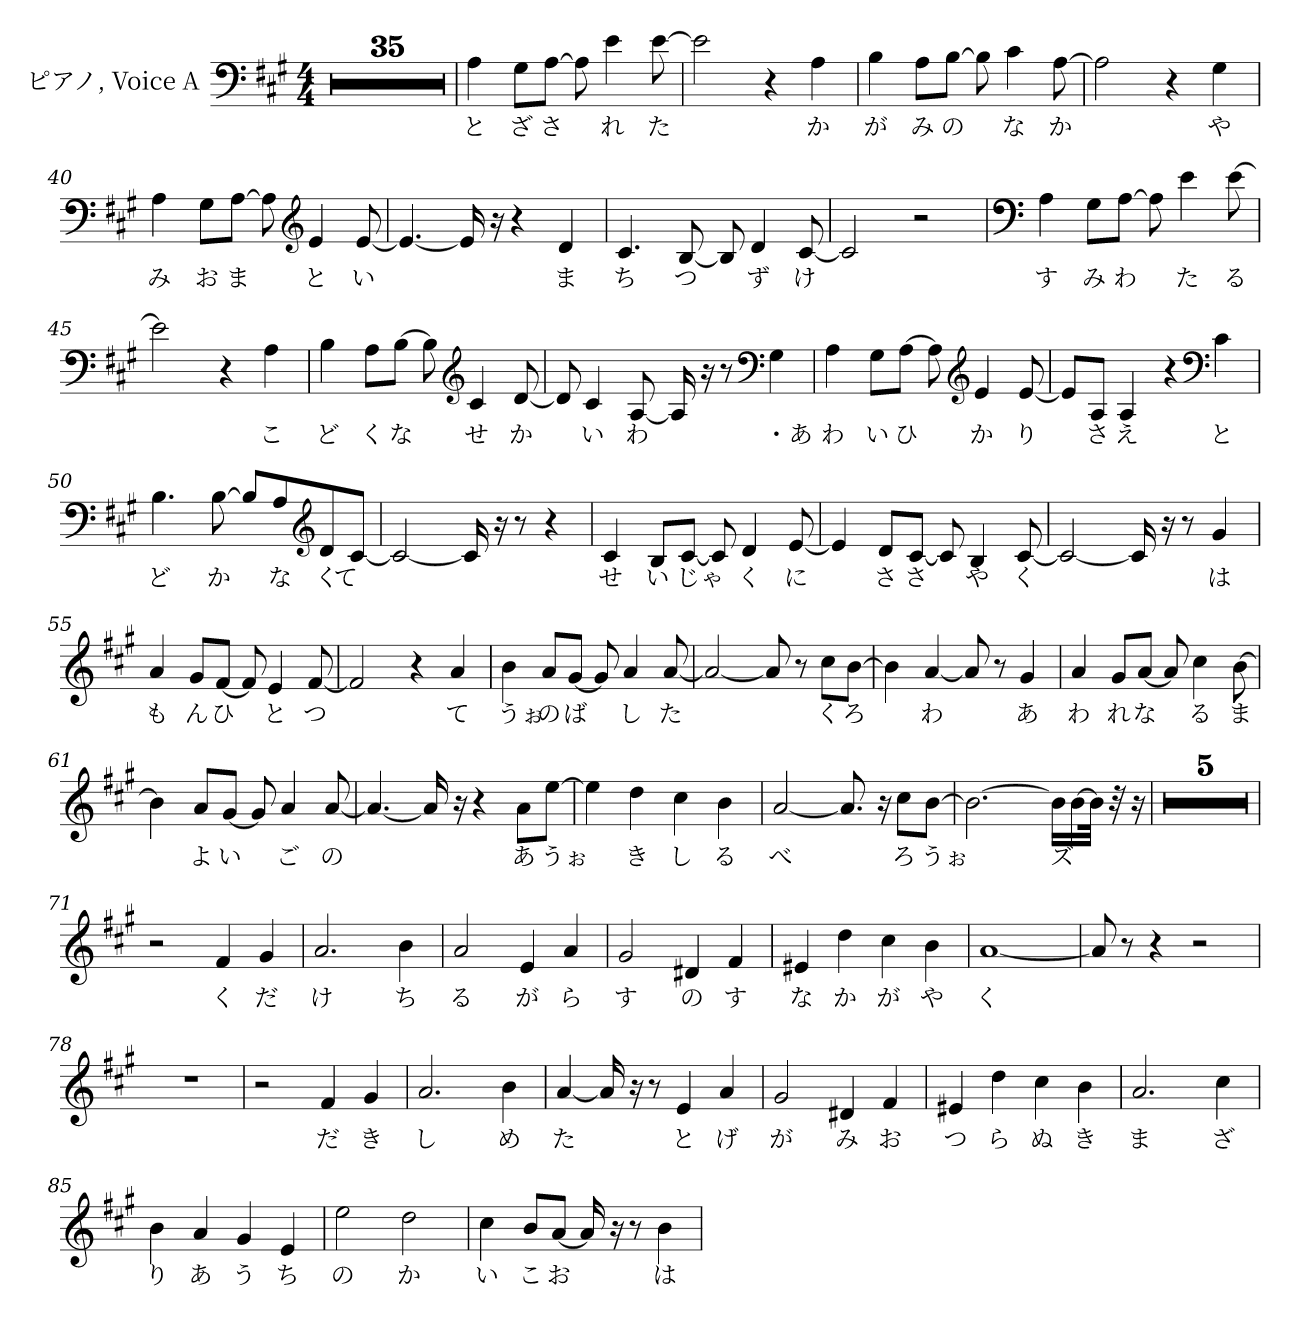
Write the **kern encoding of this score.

**kern	**text
*part1	*part1
*staff1	*staff1
*I"ピアノ, Voice A	*
*clefF4	*
*k[f#c#g#]	*
*M4/4	*
*MM180	*
=1	=1
1r	.
=2	=2
1r	.
=3	=3
1r	.
=4	=4
1r	.
=5	=5
1r	.
=6	=6
1r	.
=7	=7
1r	.
=8	=8
1r	.
=9	=9
1r	.
=10	=10
1r	.
=11	=11
1r	.
=12	=12
1r	.
=13	=13
1r	.
=14	=14
1r	.
=15	=15
1r	.
!!LO:LB:g=z
=16	=16
1r	.
=17	=17
1r	.
=18	=18
1r	.
=19	=19
1r	.
=20	=20
1r	.
=21	=21
1r	.
=22	=22
1r	.
=23	=23
1r	.
=24	=24
1r	.
=25	=25
1r	.
=26	=26
1r	.
=27	=27
1r	.
=28	=28
1r	.
=29	=29
1r	.
=30	=30
1r	.
=31	=31
1r	.
=32	=32
1r	.
!!LO:LB:g=z
=33	=33
1r	.
=34	=34
1r	.
=35	=35
1r	.
=36	=36
!	!LO:LY:b
4A\	と
!	!LO:LY:b
8G#\L	ざ
!	!LO:LY:b
[8A\J	さ
8A\]	.
!	!LO:LY:b
4e\	れ
!	!LO:LY:b
[8e\	た
=37	=37
2e\]	.
4r	.
!	!LO:LY:b
4A\	か
=38	=38
!	!LO:LY:b
4B\	が
!	!LO:LY:b
8A\L	み
!	!LO:LY:b
[8B\J	の
8B\]	.
!	!LO:LY:b
4c#\	な
!	!LO:LY:b
[8A\	か
=39	=39
2A\]	.
4r	.
!	!LO:LY:b
4G#\	や
=40	=40
!	!LO:LY:b
4A\	み
!	!LO:LY:b
8G#\L	お
!	!LO:LY:b
[8A\J	ま
8A\]	.
*clefG2	*
!	!LO:LY:b
4e/	と
!	!LO:LY:b
[8e/	い
!!LO:LB:g=z
=41	=41
4.e/_	.
16e/]	.
16r	.
4r	.
!	!LO:LY:b
4d/	ま
=42	=42
!	!LO:LY:b
4.c#/	ち
!	!LO:LY:b
[8B/	つ
8B/]	.
!	!LO:LY:b
4d/	ず
!	!LO:LY:b
[8c#/	け
=43	=43
2c#/]	.
2r	.
=44	=44
*clefF4	*
!	!LO:LY:b
4A\	す
!	!LO:LY:b
8G#\L	み
!	!LO:LY:b
[8A\J	わ
8A\]	.
!	!LO:LY:b
4e\	た
!	!LO:LY:b
[8e\	る
=45	=45
2e\]	.
4r	.
!	!LO:LY:b
4A\	こ
=46	=46
!	!LO:LY:b
4B\	ど
!	!LO:LY:b
8A\L	く
!	!LO:LY:b
[8B\J	な
8B\]	.
*clefG2	*
!	!LO:LY:b
4c#/	せ
!	!LO:LY:b
[8d/	か
!!LO:LB:g=z
=47	=47
8d/]	.
!	!LO:LY:b
4c#/	い
!	!LO:LY:b
[8A/	わ
16A/]	.
16r	.
8r	.
*clefF4	*
!	!LO:LY:b
4G#\	・あ
=48	=48
!	!LO:LY:b
4A\	わ
!	!LO:LY:b
8G#\L	い
!	!LO:LY:b
[8A\J	ひ
8A\]	.
*clefG2	*
!	!LO:LY:b
4e/	か
!	!LO:LY:b
[8e/	り
=49	=49
8e/L]	.
!	!LO:LY:b
8A/J	さ
!	!LO:LY:b
4A/	え
4r	.
*clefF4	*
!	!LO:LY:b
4c#\	と
=50	=50
!	!LO:LY:b
4.B\	ど
!	!LO:LY:b
[8B\	か
8B/L]	.
!	!LO:LY:b
8A/	な
*clefG2	*
!	!LO:LY:b
8d/	く
!	!LO:LY:b
[8c#/J	て
!!LO:LB:g=z
=51	=51
2c#/_	.
16c#/]	.
16r	.
8r	.
4r	.
=52	=52
!	!LO:LY:b
4c#/	せ
!	!LO:LY:b
8B/L	い
!	!LO:LY:b
[8c#/J	じゃ
8c#/]	.
!	!LO:LY:b
4d/	く
!	!LO:LY:b
[8e/	に
=53	=53
4e/]	.
!	!LO:LY:b
8d/L	さ
!	!LO:LY:b
[8c#/J	さ
8c#/]	.
!	!LO:LY:b
4B/	や
!	!LO:LY:b
[8c#/	く
=54	=54
2c#/_	.
16c#/]	.
16r	.
8r	.
!	!LO:LY:b
4g#/	は
=55	=55
!	!LO:LY:b
4a/	も
!	!LO:LY:b
8g#/L	ん
!	!LO:LY:b
[8f#/J	ひ
8f#/]	.
!	!LO:LY:b
4e/	と
!	!LO:LY:b
[8f#/	つ
!!LO:LB:g=z
=56	=56
2f#/]	.
4r	.
!	!LO:LY:b
4a/	て
=57	=57
!	!LO:LY:b
4b\	うぉ
!	!LO:LY:b
8a/L	の
!	!LO:LY:b
[8g#/J	ば
8g#/]	.
!	!LO:LY:b
4a/	し
!	!LO:LY:b
[8a/	た
=58	=58
2a/_	.
8a/]	.
8r	.
!	!LO:LY:b
8cc#\L	く
!	!LO:LY:b
[8b\J	ろ
=59	=59
4b\]	.
!	!LO:LY:b
[4a/	わ
8a/]	.
8r	.
!	!LO:LY:b
4g#/	あ
=60	=60
!	!LO:LY:b
4a/	わ
!	!LO:LY:b
8g#/L	れ
!	!LO:LY:b
[8a/J	な
8a/]	.
!	!LO:LY:b
4cc#\	る
!	!LO:LY:b
[8b\	ま
=61	=61
4b\]	.
!	!LO:LY:b
8a/L	よ
!	!LO:LY:b
[8g#/J	い
8g#/]	.
!	!LO:LY:b
4a/	ご
!	!LO:LY:b
[8a/	の
!!LO:LB:g=z
=62	=62
4.a/_	.
16a/]	.
16r	.
4r	.
!	!LO:LY:b
8a\L	あ
!	!LO:LY:b
[8ee\J	うぉ
=63	=63
4ee\]	.
!	!LO:LY:b
4dd\	き
!	!LO:LY:b
4cc#\	し
!	!LO:LY:b
4b\	る
=64	=64
!	!LO:LY:b
[2a/	べ
8.a/]	.
16r	.
!	!LO:LY:b
8cc#\L	ろ
!	!LO:LY:b
[8b\J	うぉ
=65	=65
2.b\_	.
16b\LL]	.
!	!LO:LY:b
[16b\	ズ
32b\JJk]	.
32r	.
16r	.
=66	=66
1r	.
=67	=67
1r	.
=68	=68
1r	.
=69	=69
1r	.
=70	=70
1r	.
!!LO:LB:g=z
=71	=71
2r	.
!	!LO:LY:b
4f#/	く
!	!LO:LY:b
4g#/	だ
=72	=72
!	!LO:LY:b
2.a/	け
!	!LO:LY:b
4b\	ち
=73	=73
!	!LO:LY:b
2a/	る
!	!LO:LY:b
4e/	が
!	!LO:LY:b
4a/	ら
=74	=74
!	!LO:LY:b
2g#/	す
!	!LO:LY:b
4d#X/	の
!	!LO:LY:b
4f#/	す
=75	=75
!	!LO:LY:b
4e#X/	な
!	!LO:LY:b
4dd\	か
!	!LO:LY:b
4cc#\	が
!	!LO:LY:b
4b\	や
=76	=76
!	!LO:LY:b
[1a	く
=77	=77
8a/]	.
8r	.
4r	.
2r	.
=78	=78
1r	.
=79	=79
2r	.
!	!LO:LY:b
4f#/	だ
!	!LO:LY:b
4g#/	き
=80	=80
!	!LO:LY:b
2.a/	し
!	!LO:LY:b
4b\	め
!!LO:LB:g=z
=81	=81
!	!LO:LY:b
[4a/	た
16a/]	.
16r	.
8r	.
!	!LO:LY:b
4e/	と
!	!LO:LY:b
4a/	げ
=82	=82
!	!LO:LY:b
2g#/	が
!	!LO:LY:b
4d#X/	み
!	!LO:LY:b
4f#/	お
=83	=83
!	!LO:LY:b
4e#X/	つ
!	!LO:LY:b
4dd\	ら
!	!LO:LY:b
4cc#\	ぬ
!	!LO:LY:b
4b\	き
=84	=84
!	!LO:LY:b
2.a/	ま
!	!LO:LY:b
4cc#\	ざ
=85	=85
!	!LO:LY:b
4b\	り
!	!LO:LY:b
4a/	あ
!	!LO:LY:b
4g#/	う
!	!LO:LY:b
4e/	ち
=86	=86
!	!LO:LY:b
2ee\	の
!	!LO:LY:b
2dd\	か
=87	=87
!	!LO:LY:b
4cc#\	い
!	!LO:LY:b
8b/L	こ
!	!LO:LY:b
[8a/J	お
16a/]	.
16r	.
8r	.
!	!LO:LY:b
4b\	は
=	=
*-	*-
